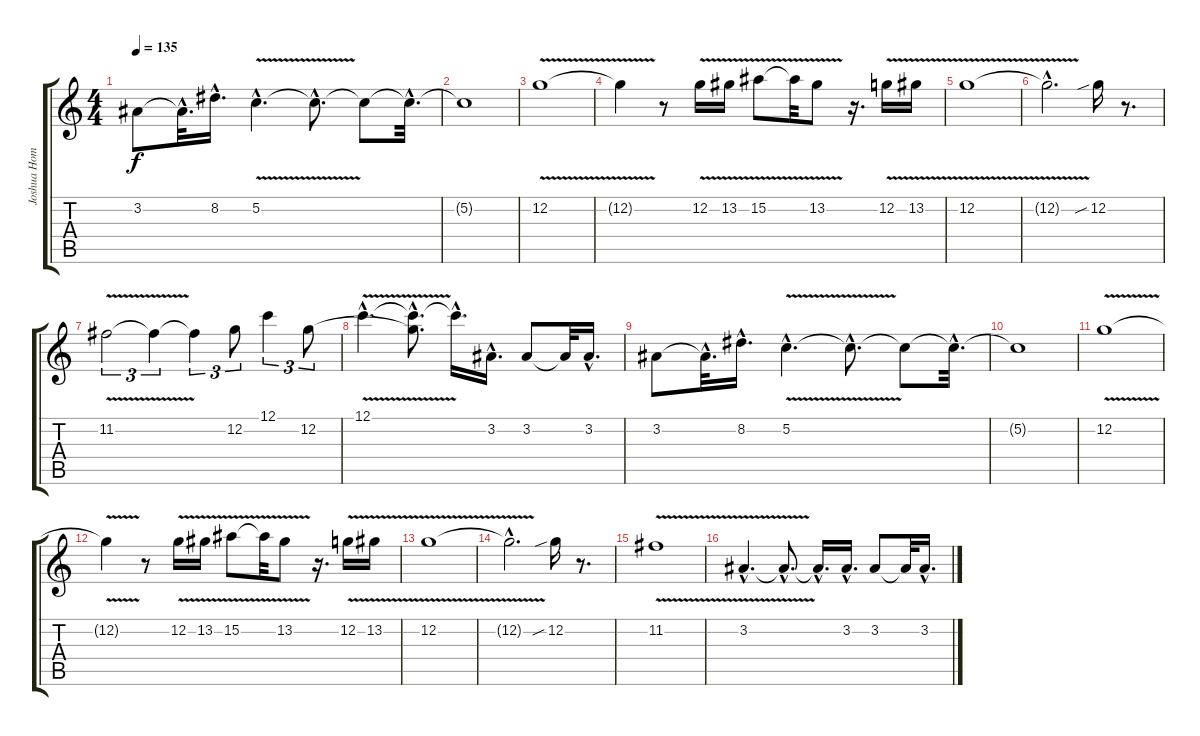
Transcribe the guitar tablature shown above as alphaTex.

\track ("Joshua Homme" "Joshua Hom") {instrument electricguitarjazz}
\staff {score tabs}
\tuning (C4 G3 Eb3 Bb2 F2 C2) {hide}
\ts (4 4)
\tempo 135
\clef g2
\ks c
3.2.8{dy f} 3.2{hac t}.32{d} 8.2{hac}.16{d} 5.2{v hac}.4{d} 5.2{hac t}.8{d} 5.2{t}.8 5.2{hac t}.32{d} |
5.2{t}.1 |
12.2{v}.1 |
12.2{t}.4 r.8 12.2{v}.16 13.2{v}.16 15.2{v}.8 15.2{t}.32 13.2{v}.8 r.16{d} 12.2{v}.16 13.2{v}.16 |
12.2{v}.1 |
12.2{hac t}.2{d} 12.2{sib}.16 r.8{d} |
11.2{v}.2{tu (3 2)} 11.2{t}.4{tu (3 2)} 11.2{t}.4{tu (3 2)} 12.2.8{tu (3 2)} 12.1.4{tu (3 2)} 12.2.8{tu (3 2)} |
12.1{v hac}.4{d} (12.1{hac t} 12.2{hac t}).8{d} 12.1{hac t}.16{d} 3.2{hac}.16{d} 3.2.8 3.2{t}.32 3.2{hac}.16{d} |
3.2.8 3.2{hac t}.32{d} 8.2{hac}.16{d} 5.2{v hac}.4{d} 5.2{hac t}.8{d} 5.2{t}.8 5.2{hac t}.32{d} |
5.2{t}.1 |
12.2{v}.1 |
12.2{t}.4 r.8 12.2{v}.16 13.2{v}.16 15.2{v}.8 15.2{t}.32 13.2{v}.8 r.16{d} 12.2{v}.16 13.2{v}.16 |
12.2{v}.1 |
12.2{hac t}.2{d} 12.2{sib}.16 r.8{d} |
11.2{v}.1 |
3.2{v hac}.4{d} 3.2{hac t}.8{d} 3.2{hac t}.16{d} 3.2{hac}.16{d} 3.2.8 3.2{t}.32 3.2{hac}.16{d}
